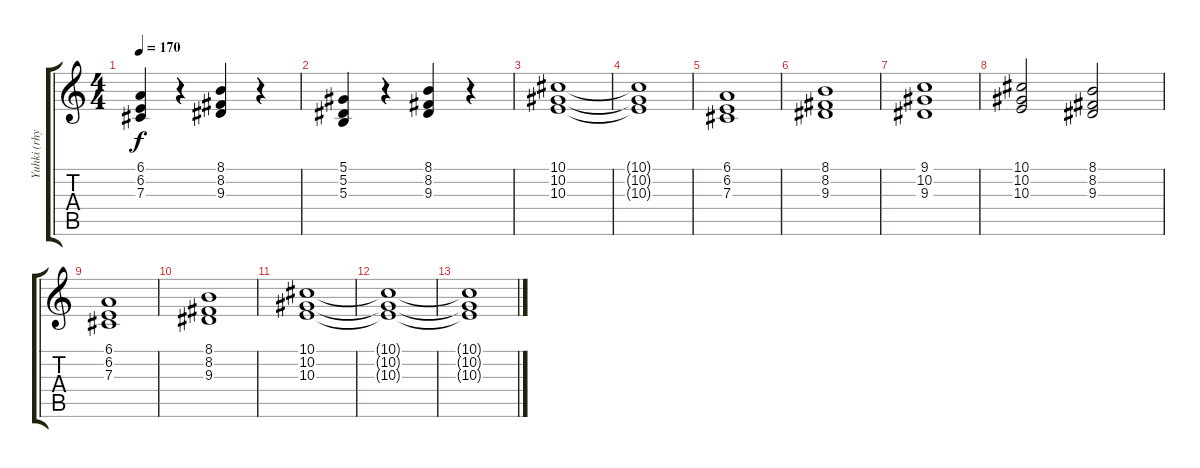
\track ("Yuhki (rhythm)" "Yuhki (rhy") {instrument stringensemble1}
\staff {score tabs}
\tuning (Eb4 Bb3 Gb3 Db3 Ab2 Eb2) {hide}
\ts (4 4)
\tempo 170
\clef g2
\ks c
(6.1 6.2 7.3).4{dy f} r.4 (8.1 8.2 9.3).4 r.4 |
(5.1 5.2 5.3).4 r.4 (8.1 8.2 9.3).4 r.4 |
(10.1 10.2 10.3).1 |
(10.1{t} 10.2{t} 10.3{t}).1 |
(6.1 6.2 7.3).1 |
(8.1 8.2 9.3).1 |
(9.1 10.2 9.3).1 |
(10.1 10.2 10.3).2 (8.1 8.2 9.3).2 |
(6.1 6.2 7.3).1 |
(8.1 8.2 9.3).1 |
(10.1 10.2 10.3).1 |
(10.1{t} 10.2{t} 10.3{t}).1 |
(10.1{t} 10.2{t} 10.3{t}).1
